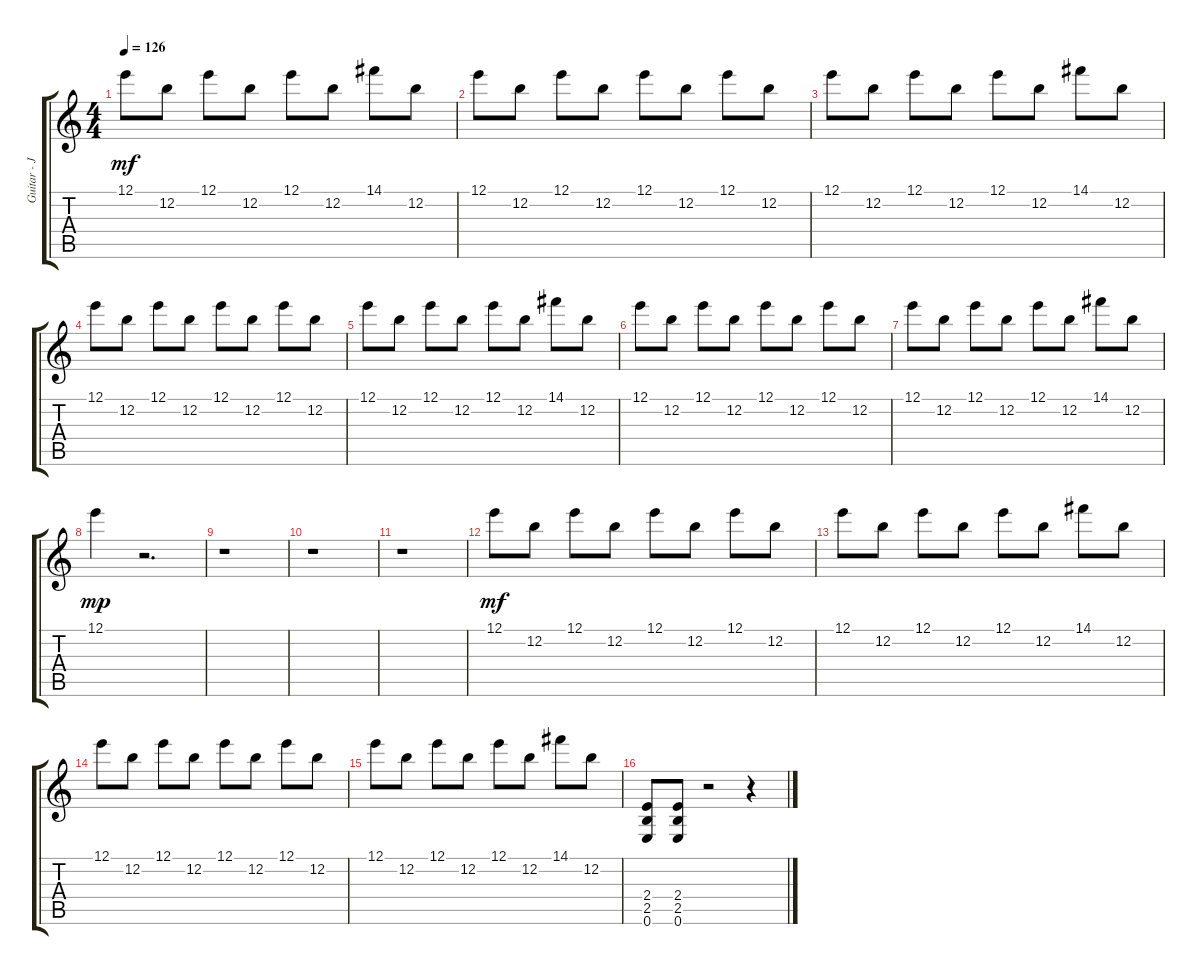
\track ("Guitar - Jack" "Guitar - J") {instrument distortionguitar}
\staff {score tabs}
\tuning (E4 B3 G3 D3 A2 E2) {hide}
\ts (4 4)
\tempo 126
\clef g2
\ks c
12.1.8{dy mf} 12.2.8 12.1.8 12.2.8 12.1.8 12.2.8 14.1.8 12.2.8 |
12.1.8{instrument overdrivenguitar} 12.2.8 12.1.8 12.2.8 12.1.8 12.2.8 12.1.8 12.2.8 |
12.1.8 12.2.8 12.1.8 12.2.8 12.1.8 12.2.8 14.1.8 12.2.8 |
12.1.8 12.2.8 12.1.8 12.2.8 12.1.8 12.2.8 12.1.8 12.2.8 |
12.1.8 12.2.8 12.1.8 12.2.8 12.1.8 12.2.8 14.1.8 12.2.8 |
12.1.8{instrument overdrivenguitar} 12.2.8 12.1.8 12.2.8 12.1.8 12.2.8 12.1.8 12.2.8 |
12.1.8 12.2.8 12.1.8 12.2.8 12.1.8 12.2.8 14.1.8 12.2.8 |
12.1.4{dy mp} r.2{d} |
r.1 |
r.1 |
r.1 |
12.1.8{dy mf instrument overdrivenguitar} 12.2.8 12.1.8 12.2.8 12.1.8 12.2.8 12.1.8 12.2.8 |
12.1.8 12.2.8 12.1.8 12.2.8 12.1.8 12.2.8 14.1.8 12.2.8 |
12.1.8 12.2.8 12.1.8 12.2.8 12.1.8 12.2.8 12.1.8 12.2.8 |
12.1.8 12.2.8 12.1.8 12.2.8 12.1.8 12.2.8 14.1.8 12.2.8 |
(2.4 2.5 0.6).8{instrument distortionguitar} (2.4 2.5 0.6).8 r.2 r.4
